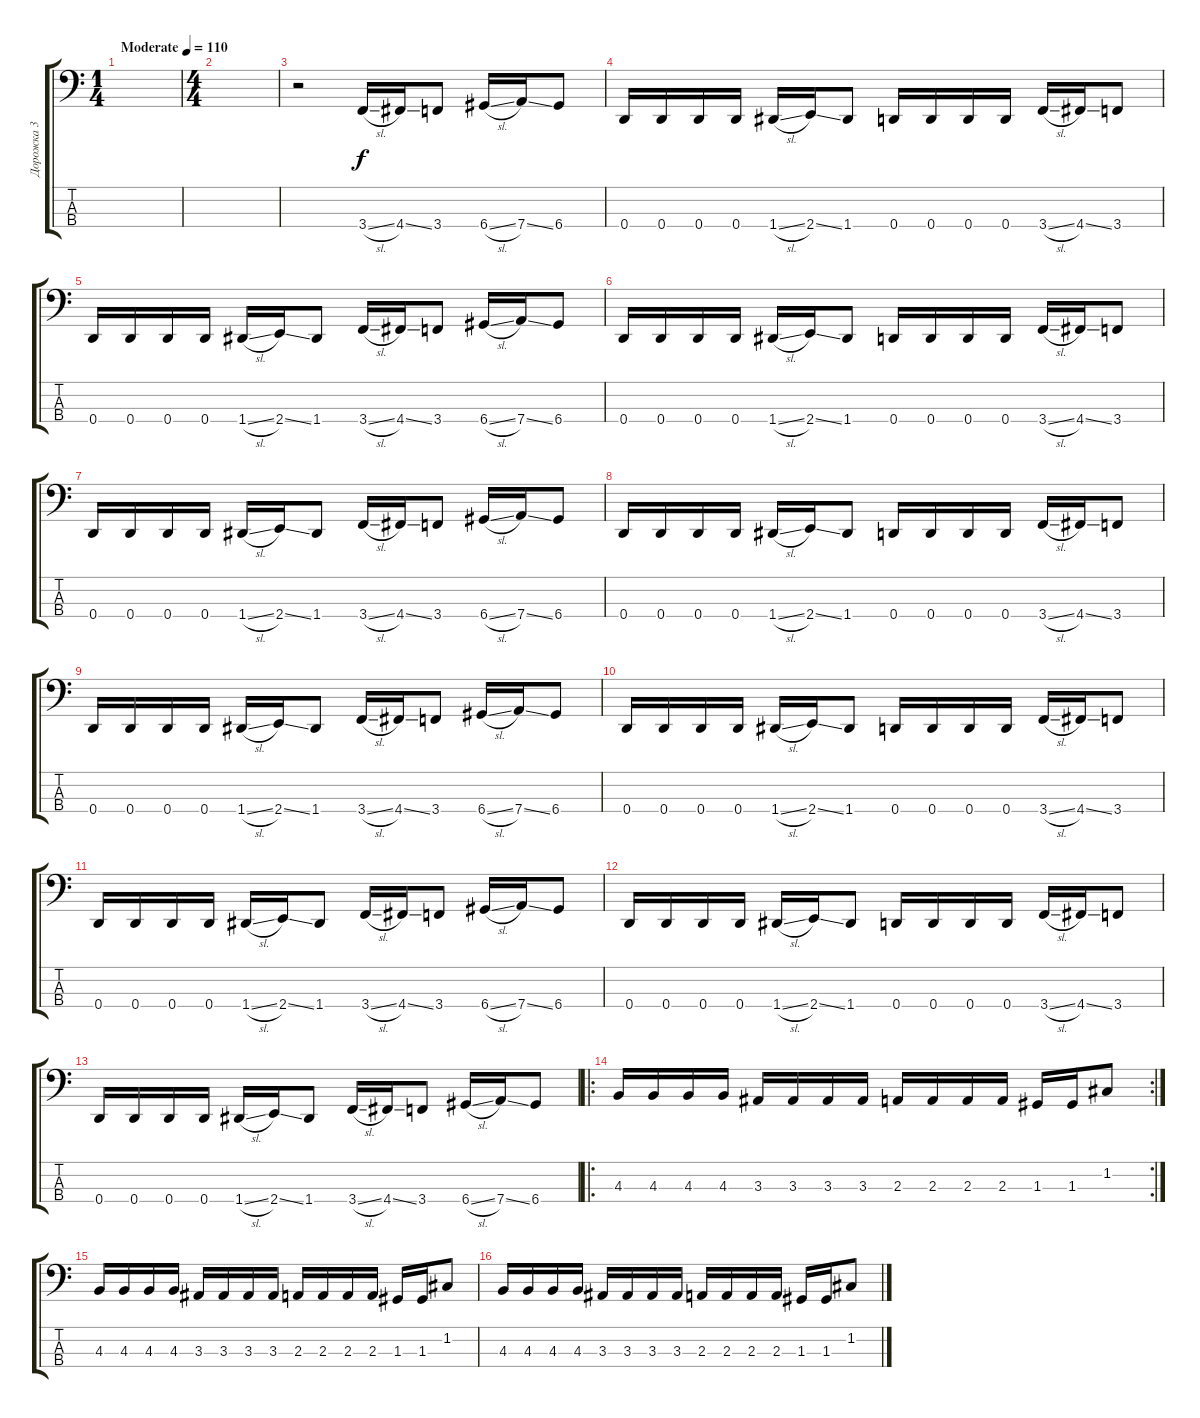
\track ("Дорожка 3" "Дорожка 3") {instrument electricbasspick}
\staff {score tabs}
\tuning (F2 C2 G1 D1) {hide}
\ts (1 4)
\tempo (110 "Moderate")
\clef f4
\ks c
|
\ts (4 4)
|
r.2 3.4{sl}.16 4.4{ss}.16 3.4.8 6.4{sl}.16 7.4{ss}.16 6.4.8 |
0.4.16 0.4.16 0.4.16 0.4.16 1.4{sl}.16 2.4{ss}.16 1.4.8 0.4.16 0.4.16 0.4.16 0.4.16 3.4{sl}.16 4.4{ss}.16 3.4.8 |
0.4.16 0.4.16 0.4.16 0.4.16 1.4{sl}.16 2.4{ss}.16 1.4.8 3.4{sl}.16 4.4{ss}.16 3.4.8 6.4{sl}.16 7.4{ss}.16 6.4.8 |
0.4.16 0.4.16 0.4.16 0.4.16 1.4{sl}.16 2.4{ss}.16 1.4.8 0.4.16 0.4.16 0.4.16 0.4.16 3.4{sl}.16 4.4{ss}.16 3.4.8 |
0.4.16 0.4.16 0.4.16 0.4.16 1.4{sl}.16 2.4{ss}.16 1.4.8 3.4{sl}.16 4.4{ss}.16 3.4.8 6.4{sl}.16 7.4{ss}.16 6.4.8 |
0.4.16 0.4.16 0.4.16 0.4.16 1.4{sl}.16 2.4{ss}.16 1.4.8 0.4.16 0.4.16 0.4.16 0.4.16 3.4{sl}.16 4.4{ss}.16 3.4.8 |
0.4.16 0.4.16 0.4.16 0.4.16 1.4{sl}.16 2.4{ss}.16 1.4.8 3.4{sl}.16 4.4{ss}.16 3.4.8 6.4{sl}.16 7.4{ss}.16 6.4.8 |
0.4.16 0.4.16 0.4.16 0.4.16 1.4{sl}.16 2.4{ss}.16 1.4.8 0.4.16 0.4.16 0.4.16 0.4.16 3.4{sl}.16 4.4{ss}.16 3.4.8 |
0.4.16 0.4.16 0.4.16 0.4.16 1.4{sl}.16 2.4{ss}.16 1.4.8 3.4{sl}.16 4.4{ss}.16 3.4.8 6.4{sl}.16 7.4{ss}.16 6.4.8 |
0.4.16 0.4.16 0.4.16 0.4.16 1.4{sl}.16 2.4{ss}.16 1.4.8 0.4.16 0.4.16 0.4.16 0.4.16 3.4{sl}.16 4.4{ss}.16 3.4.8 |
0.4.16 0.4.16 0.4.16 0.4.16 1.4{sl}.16 2.4{ss}.16 1.4.8 3.4{sl}.16 4.4{ss}.16 3.4.8 6.4{sl}.16 7.4{ss}.16 6.4.8 |
\ro
\rc 2
4.3.16 4.3.16 4.3.16 4.3.16 3.3.16 3.3.16 3.3.16 3.3.16 2.3.16 2.3.16 2.3.16 2.3.16 1.3.16 1.3.16 1.2.8 |
4.3.16 4.3.16 4.3.16 4.3.16 3.3.16 3.3.16 3.3.16 3.3.16 2.3.16 2.3.16 2.3.16 2.3.16 1.3.16 1.3.16 1.2.8 |
4.3.16 4.3.16 4.3.16 4.3.16 3.3.16 3.3.16 3.3.16 3.3.16 2.3.16 2.3.16 2.3.16 2.3.16 1.3.16 1.3.16 1.2.8
